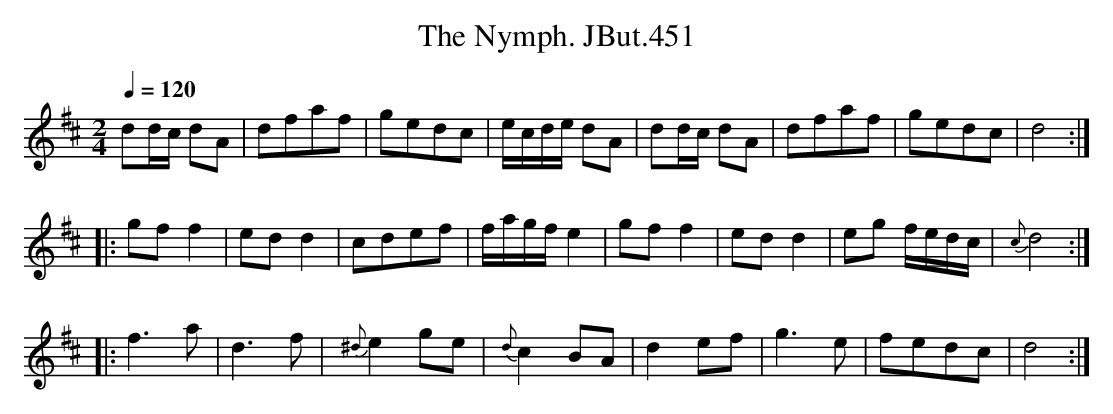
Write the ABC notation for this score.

X:1
T:Nymph. JBut.451, The
M:2/4
L:1/8
Q:1/4=120
K:D
dd/c/ dA|dfaf|gedc|e/c/d/e/ dA|dd/c/ dA|dfaf|gedc|d4:|
|:gff2|ed d2|cdef|f/a/g/f/ e2|gf f2|ed d2|eg f/e/d/c/|{c}d4:|
|:f3 a|d3 f|{^d}e2 ge|{d}c2 BA|d2 ef|g3 e|fedc|d4:|
